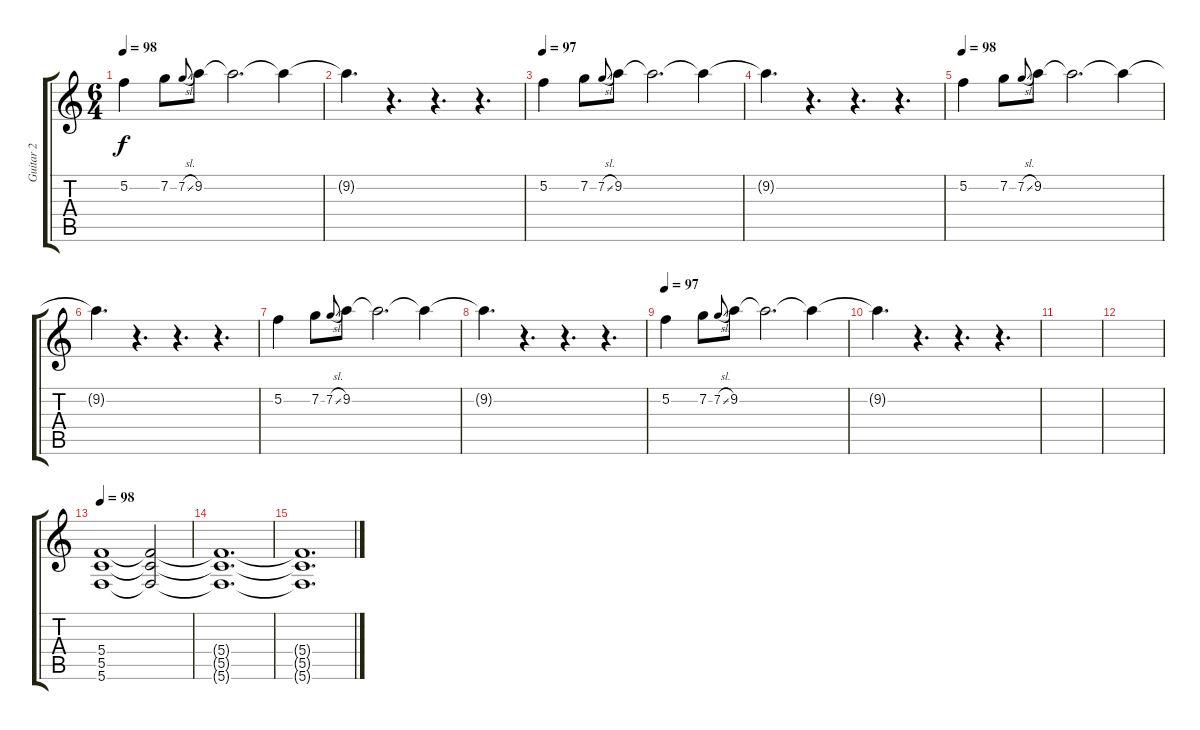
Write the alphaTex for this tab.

\track ("Guitar 2" "Guitar 2") {instrument distortionguitar}
\staff {score tabs}
\tuning (E4 C4 G3 C3 G2 C2) {hide}
\ts (6 4)
\tempo 98
\clef g2
\ks c
5.2.4{dy f} 7.2.8 7.2{sl}.8{gr onbeat} 9.2.8 9.2{t}.2{d} 9.2{t}.4{volume 5} |
9.2{t}.4{d} r.4{d} r.4{d} r.4{d volume 10} |
\tempo 97
5.2.4 7.2.8 7.2{sl}.8{gr onbeat} 9.2.8 9.2{t}.2{d} 9.2{t}.4{volume 5} |
9.2{t}.4{d} r.4{d} r.4{d} r.4{d volume 10} |
\tempo 98
5.2.4 7.2.8 7.2{sl}.8{gr onbeat} 9.2.8 9.2{t}.2{d} 9.2{t}.4{volume 5} |
9.2{t}.4{d} r.4{d} r.4{d} r.4{d volume 10} |
5.2.4 7.2.8 7.2{sl}.8{gr onbeat} 9.2.8 9.2{t}.2{d} 9.2{t}.4{volume 5} |
9.2{t}.4{d} r.4{d} r.4{d} r.4{d volume 10} |
\tempo 97
5.2.4 7.2.8 7.2{sl}.8{gr onbeat} 9.2.8 9.2{t}.2{d} 9.2{t}.4{volume 5} |
9.2{t}.4{d} r.4{d} r.4{d} r.4{d volume 10} |
|
|
\tempo 98
(5.4 5.5 5.6).1{volume 13} (5.4{t} 5.5{t} 5.6{t}).2{volume 6} |
(5.4{t} 5.5{t} 5.6{t}).1{d} |
(5.4{t} 5.5{t} 5.6{t}).1{d}
